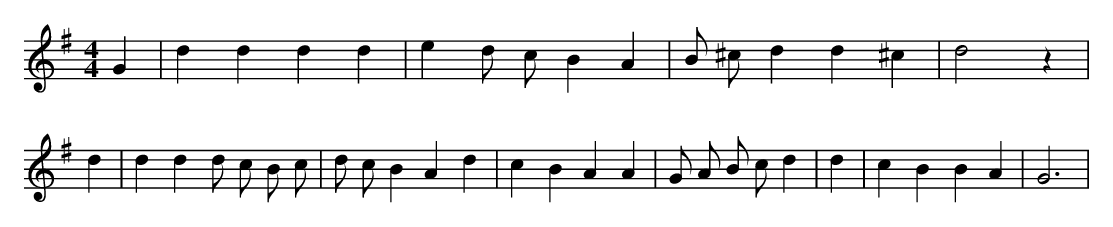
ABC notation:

X:1
M:4/4
L:1/8
K:G
G2 | d2 d2 d2 d2 | e2 d c B2 A2 | B ^c d2 d2 ^c2 | d4 z2 | d2 | d2 d2 d c B c | d c B2 A2 d2 | c2 B2 A2 A2 | G A B c d2 | d2 | c2 B2 B2 A2 | G6 |
